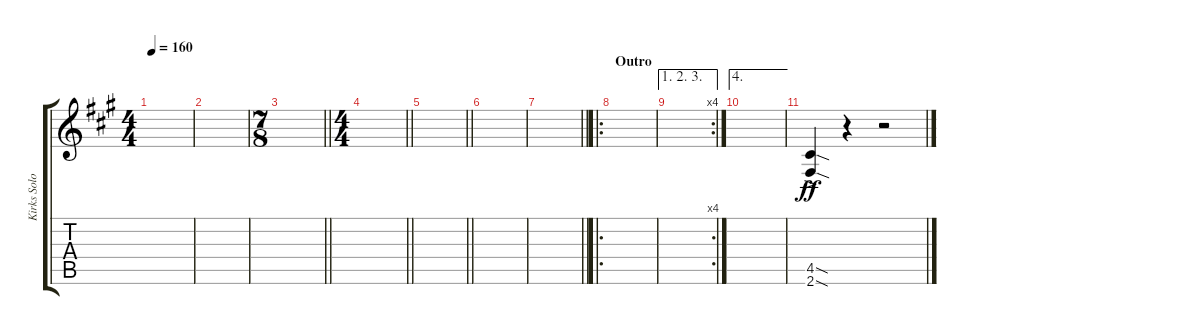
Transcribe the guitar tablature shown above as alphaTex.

\track ("Kirks Solo's" "Kirks Solo") {instrument distortionguitar}
\staff {score tabs}
\tuning (E4 B3 G3 D3 A2 E2) {hide}
\ts (4 4)
\tempo 160
\clef g2
\ks a
|
|
\ts (7 8)
\barLineRight lightlight
|
\ts (4 4)
\barLineRight lightlight
|
\barLineRight lightlight
|
|
\barLineRight lightlight
|
\ro
\section ("" "Outro")
|
\ae (1 2 3)
\rc 4
|
\ae 4
|
(4.5{sod} 2.6{sod ac}).4{dy ff} r.4 r.2
